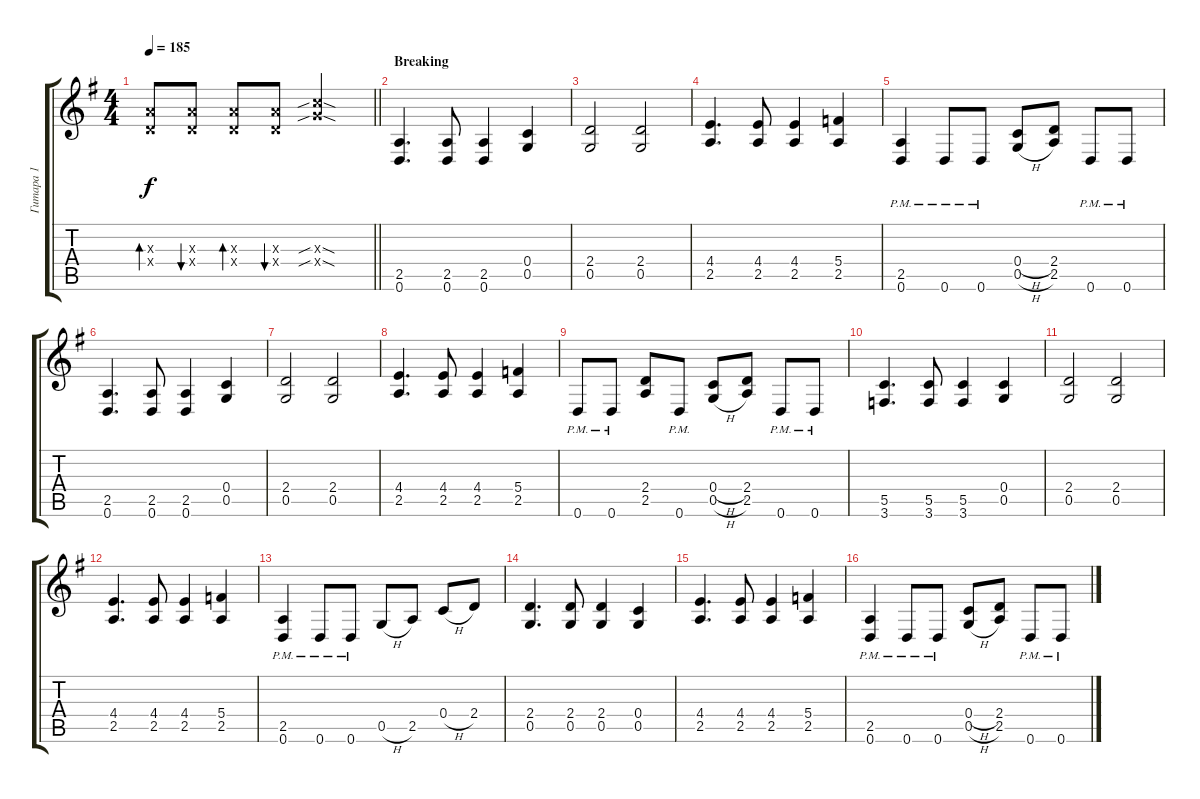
\track ("Гитара 1" "Гитара 1") {instrument distortionguitar}
\staff {score tabs}
\tuning (D4 A3 F3 C3 G2 D2) {hide}
\ts (4 4)
\tempo 185
\clef g2
\barLineRight lightlight
\ks eminor
(4.3{x} 2.4{x}).8{bd 60 dy f} (4.3{x} 2.4{x}).8{bu 60} (4.3{x} 2.4{x}).8{bd 60} (4.3{x} 2.4{x}).8{bu 60} (7.3{sib sod x} 7.4{sib sod x}).2 |
\section ("" "Breaking")
(2.5 0.6).4{d} (2.5 0.6).8 (2.5 0.6).4 (0.4 0.5).4 |
(2.4 0.5).2 (2.4 0.5).2 |
(4.4 2.5).4{d} (4.4 2.5).8 (4.4 2.5).4 (5.4 2.5).4 |
(2.5{pm} 0.6{pm}).4 0.6{pm}.8 0.6{pm}.8 (0.4{h} 0.5{h}).8 (2.4 2.5).8 0.6{pm}.8 0.6{pm}.8 |
(2.5 0.6).4{d} (2.5 0.6).8 (2.5 0.6).4 (0.4 0.5).4 |
(2.4 0.5).2 (2.4 0.5).2 |
(4.4 2.5).4{d} (4.4 2.5).8 (4.4 2.5).4 (5.4 2.5).4 |
0.6{pm}.8 0.6{pm}.8 (2.4 2.5).8 0.6{pm}.8 (0.4{h} 0.5{h}).8 (2.4 2.5).8 0.6{pm}.8 0.6{pm}.8 |
(5.5 3.6).4{d} (5.5 3.6).8 (5.5 3.6).4 (0.4 0.5).4 |
(2.4 0.5).2 (2.4 0.5).2 |
(4.4 2.5).4{d} (4.4 2.5).8 (4.4 2.5).4 (5.4 2.5).4 |
(2.5{pm} 0.6{pm}).4 0.6{pm}.8 0.6{pm}.8 0.5{h}.8 2.5.8 0.4{h}.8 2.4.8 |
(2.4 0.5).4{d} (2.4 0.5).8 (2.4 0.5).4 (0.4 0.5).4 |
(4.4 2.5).4{d} (4.4 2.5).8 (4.4 2.5).4 (5.4 2.5).4 |
(2.5{pm} 0.6{pm}).4 0.6{pm}.8 0.6{pm}.8 (0.4{h} 0.5{h}).8 (2.4 2.5).8 0.6{pm}.8 0.6{pm}.8
